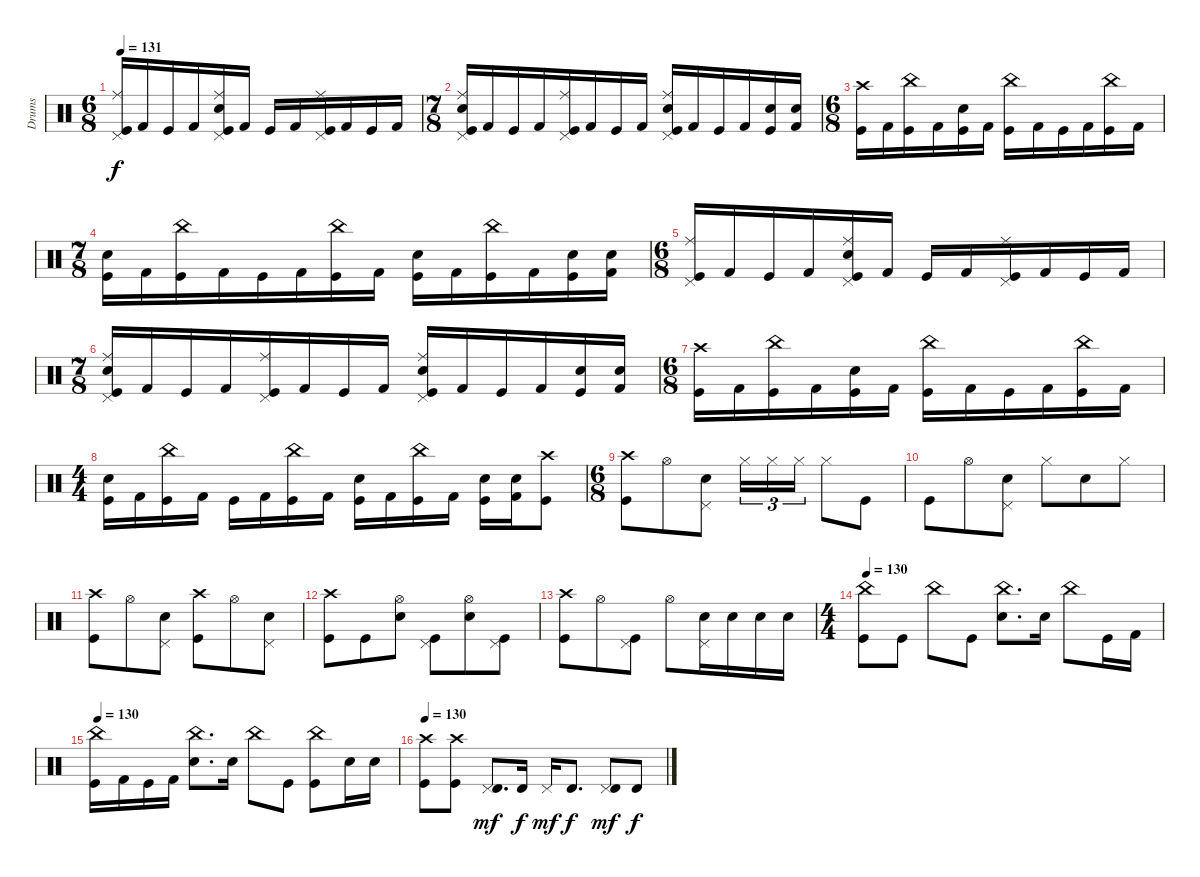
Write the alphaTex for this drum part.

\track ("Drums" "Drums") {instrument percussion}
\staff {score}
\articulation defaults
\ts (6 8)
\tempo 131
\clef neutral
\ks c
("Pedal Hi-Hat (hit)" "Ride (middle)" "Kick (hit)").16{dy f} "Kick (hit) 2".16 "Kick (hit)".16 "Kick (hit) 2".16 ("Pedal Hi-Hat (hit)" "Ride (middle)" "Snare (hit) 2" "Kick (hit)").16 "Kick (hit) 2".16 "Kick (hit)".16 "Kick (hit) 2".16 ("Pedal Hi-Hat (hit)" "Ride (middle)" "Kick (hit)").16 "Kick (hit) 2".16 "Kick (hit)".16 "Kick (hit) 2".16 |
\ts (7 8)
("Pedal Hi-Hat (hit)" "Ride (middle)" "Snare (hit) 2" "Kick (hit)").16 "Kick (hit) 2".16 "Kick (hit)".16 "Kick (hit) 2".16 ("Pedal Hi-Hat (hit)" "Ride (middle)" "Kick (hit)").16 "Kick (hit) 2".16 "Kick (hit)".16 "Kick (hit) 2".16 ("Pedal Hi-Hat (hit)" "Ride (middle)" "Snare (hit) 2" "Kick (hit)").16 "Kick (hit) 2".16 "Kick (hit)".16 "Kick (hit) 2".16 ("Snare (hit) 2" "Kick (hit)").16 ("Snare (hit) 2" "Kick (hit) 2").16 |
\ts (6 8)
("Kick (hit)" "Crash high (hit)").16 "Kick (hit) 2".16 ("Kick (hit)" "China (hit)").16 "Kick (hit) 2".16 ("Kick (hit)" "Snare (hit) 2").16 "Kick (hit) 2".16 ("Kick (hit)" "China (hit)").16 "Kick (hit) 2".16 "Kick (hit)".16 "Kick (hit) 2".16 ("Kick (hit)" "China (hit)").16 "Kick (hit) 2".16 |
\ts (7 8)
("Snare (hit) 2" "Kick (hit)").16 "Kick (hit) 2".16 ("China (hit)" "Kick (hit)").16 "Kick (hit) 2".16 "Kick (hit)".16 "Kick (hit) 2".16 ("China (hit)" "Kick (hit)").16 "Kick (hit) 2".16 ("Snare (hit) 2" "Kick (hit)").16 "Kick (hit) 2".16 ("China (hit)" "Kick (hit)").16 "Kick (hit) 2".16 ("Snare (hit) 2" "Kick (hit)").16 ("Snare (hit) 2" "Kick (hit) 2").16 |
\ts (6 8)
("Pedal Hi-Hat (hit)" "Ride (middle)" "Kick (hit)").16 "Kick (hit) 2".16 "Kick (hit)".16 "Kick (hit) 2".16 ("Pedal Hi-Hat (hit)" "Ride (middle)" "Snare (hit) 2" "Kick (hit)").16 "Kick (hit) 2".16 "Kick (hit)".16 "Kick (hit) 2".16 ("Pedal Hi-Hat (hit)" "Ride (middle)" "Kick (hit)").16 "Kick (hit) 2".16 "Kick (hit)".16 "Kick (hit) 2".16 |
\ts (7 8)
("Pedal Hi-Hat (hit)" "Ride (middle)" "Snare (hit) 2" "Kick (hit)").16 "Kick (hit) 2".16 "Kick (hit)".16 "Kick (hit) 2".16 ("Pedal Hi-Hat (hit)" "Ride (middle)" "Kick (hit)").16 "Kick (hit) 2".16 "Kick (hit)".16 "Kick (hit) 2".16 ("Pedal Hi-Hat (hit)" "Ride (middle)" "Snare (hit) 2" "Kick (hit)").16 "Kick (hit) 2".16 "Kick (hit)".16 "Kick (hit) 2".16 ("Snare (hit) 2" "Kick (hit)").16 ("Snare (hit) 2" "Kick (hit) 2").16 |
\ts (6 8)
("Kick (hit)" "Crash high (hit)").16 "Kick (hit) 2".16 ("Kick (hit)" "China (hit)").16 "Kick (hit) 2".16 ("Kick (hit)" "Snare (hit) 2").16 "Kick (hit) 2".16 ("Kick (hit)" "China (hit)").16 "Kick (hit) 2".16 "Kick (hit)".16 "Kick (hit) 2".16 ("Kick (hit)" "China (hit)").16 "Kick (hit) 2".16 |
\ts (4 4)
("Snare (hit) 2" "Kick (hit)").16 "Kick (hit) 2".16 ("China (hit)" "Kick (hit)").16 "Kick (hit) 2".16 "Kick (hit)".16 "Kick (hit) 2".16 ("China (hit)" "Kick (hit)").16 "Kick (hit) 2".16 ("Snare (hit) 2" "Kick (hit)").16 "Kick (hit) 2".16 ("China (hit)" "Kick (hit)").16 "Kick (hit) 2".16 ("Snare (hit) 2" "Kick (hit)").16 ("Snare (hit) 2" "Kick (hit) 2").16 ("Crash high (hit)" "Kick (hit)").8 |
\ts (6 8)
("Crash high (hit)" "Kick (hit)").8 "Hi-Hat (open)".8 ("Snare (hit) 2" "Pedal Hi-Hat (hit)").8 "Hi-Hat (closed)".16{tu (3 2)} "Hi-Hat (closed)".16{tu (3 2)} "Hi-Hat (closed)".16{tu (3 2)} "Hi-Hat (closed)".8 "Kick (hit)".8 |
"Kick (hit)".8 "Hi-Hat (open)".8 ("Snare (hit) 2" "Pedal Hi-Hat (hit)").8 "Hi-Hat (closed)".8 "Snare (hit) 2".8 "Hi-Hat (closed)".8 |
("Crash high (hit)" "Kick (hit)").8 "Hi-Hat (open)".8 ("Snare (hit) 2" "Pedal Hi-Hat (hit)").8 ("Crash high (hit)" "Kick (hit)").8 "Hi-Hat (open)".8 ("Snare (hit) 2" "Pedal Hi-Hat (hit)").8 |
("Kick (hit)" "Crash high (hit)").8 "Kick (hit)".8 ("Hi-Hat (open)" "Snare (hit) 2").8 ("Kick (hit)" "Pedal Hi-Hat (hit)").8 ("Electric Snare (hit)" "Hi-Hat (open)").8 ("Kick (hit)" "Pedal Hi-Hat (hit)").8 |
("Kick (hit)" "Crash high (hit)").8 "Hi-Hat (open)".8 ("Kick (hit)" "Pedal Hi-Hat (hit)").8 "Hi-Hat (open)".8 ("Snare (hit) 2" "Pedal Hi-Hat (hit)").16 "Snare (hit) 2".16 "Snare (hit) 2".16 "Snare (hit) 2".16 |
\ts (4 4)
\tempo 130
("China (hit)" "Kick (hit)").8 "Kick (hit)".8 "China (hit)".8 "Kick (hit)".8 ("Snare (hit) 2" "China (hit)").8{d} "Snare (hit) 2".16 "China (hit)".8 "Kick (hit)".16 "Kick (hit) 2".16 |
\tempo 130
("China (hit)" "Kick (hit)").16 "Kick (hit) 2".16 "Kick (hit)".16 "Kick (hit) 2".16 ("China (hit)" "Snare (hit) 2").8{d} "Snare (hit) 2".16 "China (hit)".8 "Kick (hit)".8 ("China (hit)" "Kick (hit)").8 "Snare (hit) 2".16 "Snare (hit) 2".16 |
\tempo 130
("Crash high (hit)" "Kick (hit)").8 ("Crash high (hit)" "Kick (hit)").8 ("Pedal Hi-Hat (hit)" "Timbale high (hit)").8{d dy mf} "Timbale high (hit)".16{dy f} "Pedal Hi-Hat (hit)".16{dy mf} "Timbale high (hit)".8{d dy f} ("Pedal Hi-Hat (hit)" "Timbale high (hit)").8{dy mf} "Timbale high (hit)".8{dy f}
